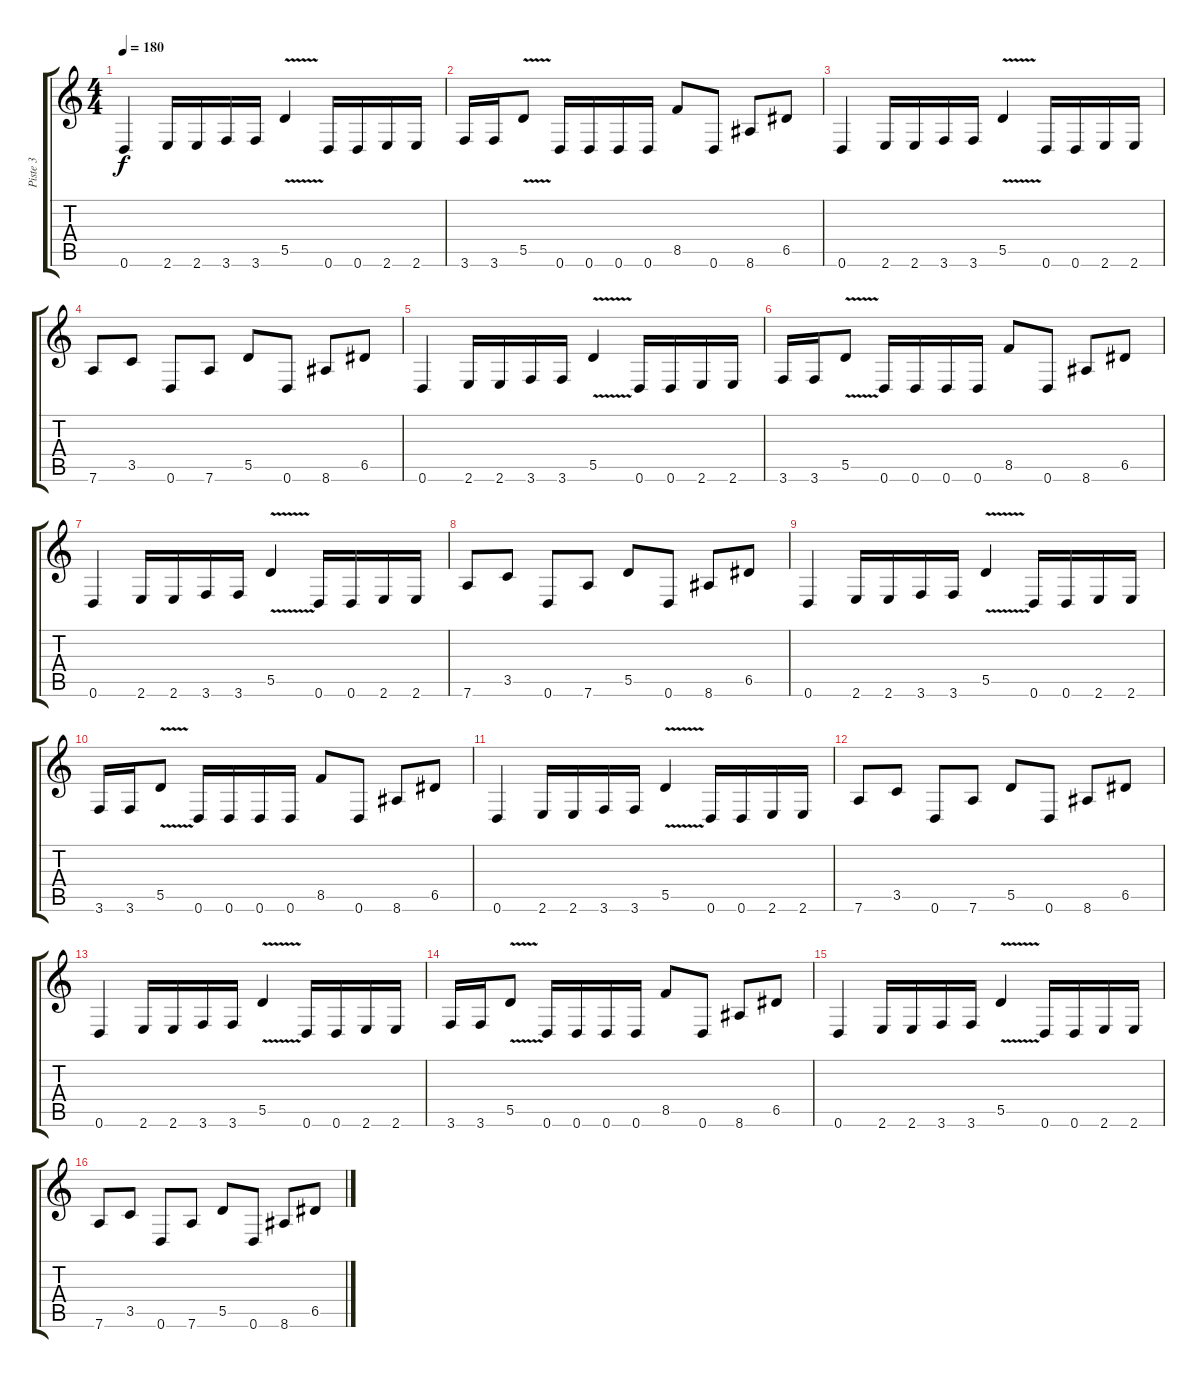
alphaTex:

\track ("Piste 3" "Piste 3") {instrument electricbassfinger}
\staff {score tabs}
\tuning (E4 B3 G3 D3 A2 D2) {hide}
\ts (4 4)
\tempo 180
\clef g2
\ks c
0.6.4{dy f} 2.6.16 2.6.16 3.6.16 3.6.16 5.5{v}.4 0.6.16 0.6.16 2.6.16 2.6.16 |
3.6.16 3.6.16 5.5{v}.8 0.6.16 0.6.16 0.6.16 0.6.16 8.5.8 0.6.8 8.6.8 6.5.8 |
0.6.4 2.6.16 2.6.16 3.6.16 3.6.16 5.5{v}.4 0.6.16 0.6.16 2.6.16 2.6.16 |
7.6.8 3.5.8 0.6.8 7.6.8 5.5.8 0.6.8 8.6.8 6.5.8 |
0.6.4 2.6.16 2.6.16 3.6.16 3.6.16 5.5{v}.4 0.6.16 0.6.16 2.6.16 2.6.16 |
3.6.16 3.6.16 5.5{v}.8 0.6.16 0.6.16 0.6.16 0.6.16 8.5.8 0.6.8 8.6.8 6.5.8 |
0.6.4 2.6.16 2.6.16 3.6.16 3.6.16 5.5{v}.4 0.6.16 0.6.16 2.6.16 2.6.16 |
7.6.8 3.5.8 0.6.8 7.6.8 5.5.8 0.6.8 8.6.8 6.5.8 |
0.6.4 2.6.16 2.6.16 3.6.16 3.6.16 5.5{v}.4 0.6.16 0.6.16 2.6.16 2.6.16 |
3.6.16 3.6.16 5.5{v}.8 0.6.16 0.6.16 0.6.16 0.6.16 8.5.8 0.6.8 8.6.8 6.5.8 |
0.6.4 2.6.16 2.6.16 3.6.16 3.6.16 5.5{v}.4 0.6.16 0.6.16 2.6.16 2.6.16 |
7.6.8 3.5.8 0.6.8 7.6.8 5.5.8 0.6.8 8.6.8 6.5.8 |
0.6.4 2.6.16 2.6.16 3.6.16 3.6.16 5.5{v}.4 0.6.16 0.6.16 2.6.16 2.6.16 |
3.6.16 3.6.16 5.5{v}.8 0.6.16 0.6.16 0.6.16 0.6.16 8.5.8 0.6.8 8.6.8 6.5.8 |
0.6.4 2.6.16 2.6.16 3.6.16 3.6.16 5.5{v}.4 0.6.16 0.6.16 2.6.16 2.6.16 |
7.6.8 3.5.8 0.6.8 7.6.8 5.5.8 0.6.8 8.6.8 6.5.8
